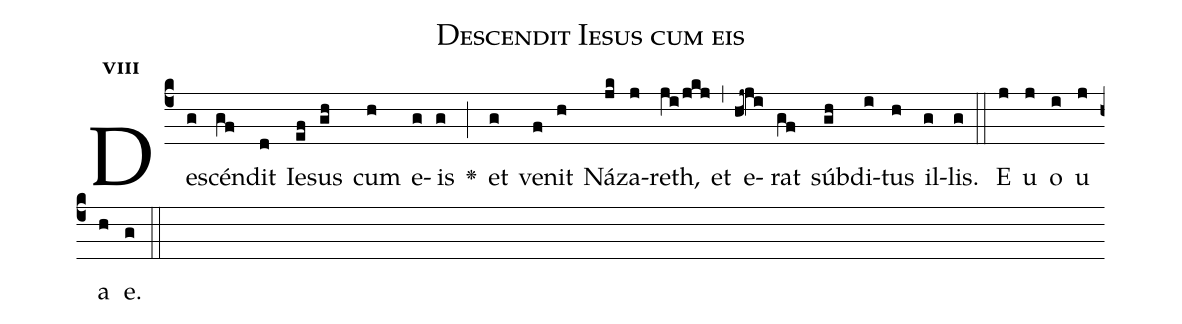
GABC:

name:Descendit Iesus cum eis;
office-part:Antiphona;
mode:8;
%%
initial-style: 1;
name: Descendit Iesus cum eis
book: Antiphonae & Responsoria/Tomus I, p. 93;
occasion: Dominica Infra Octavam Nativitatis;
office-part: Vesperae II Ant 2;
user-notes: ;
commentary: ;
annotation: 8g;
centering-scheme: english;
fontsize: 12;
font: OFLSortsMillGoudy;
height: 11;
width: 4.5;
%%
(c4)De(g)scén(gf)dit(d) Ie(ef)sus(gh) cum(h) e(g)is(g) <v>\greheightstar</v>(;) et(g) ve(f)nit(h) Ná(jk)za(j)reth,(ji/jkj) et(,hj~) e(ji)rat(gf) súb(gh)di(i)tus(h) il(g)lis.(g) (::)
E(j) u(j) o(i) u(j) a(h) e.(g) (::)
